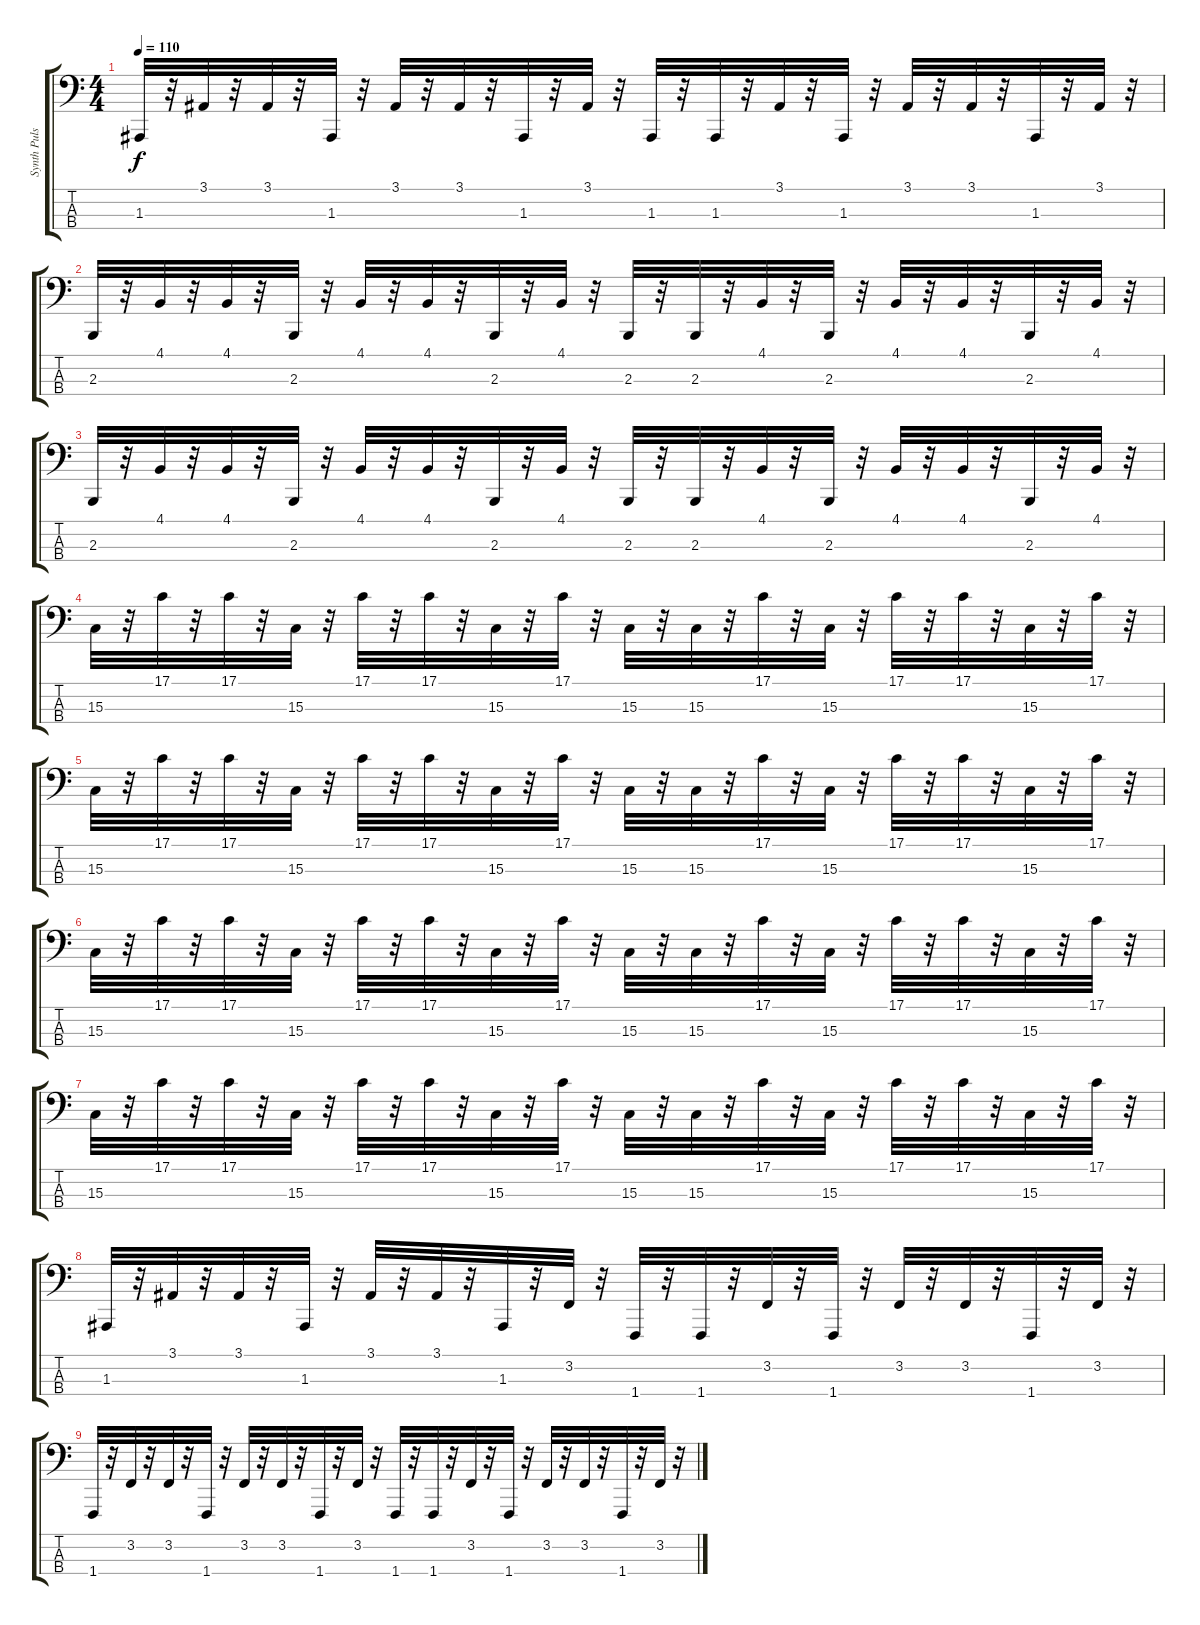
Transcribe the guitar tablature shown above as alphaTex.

\track ("Synth Puls" "Synth Puls") {instrument lead8bassandlead}
\staff {score tabs}
\tuning (G2 D2 A1 E1) {hide}
\ts (4 4)
\tempo 110
\clef f4
\ks c
1.3.32{dy f} r.32 3.1.32 r.32 3.1.32 r.32 1.3.32 r.32 3.1.32 r.32 3.1.32 r.32 1.3.32 r.32 3.1.32 r.32 1.3.32 r.32 1.3.32 r.32 3.1.32 r.32 1.3.32 r.32 3.1.32 r.32 3.1.32 r.32 1.3.32 r.32 3.1.32 r.32 |
2.3.32 r.32 4.1.32 r.32 4.1.32 r.32 2.3.32 r.32 4.1.32 r.32 4.1.32 r.32 2.3.32 r.32 4.1.32 r.32 2.3.32 r.32 2.3.32 r.32 4.1.32 r.32 2.3.32 r.32 4.1.32 r.32 4.1.32 r.32 2.3.32 r.32 4.1.32 r.32 |
2.3.32 r.32 4.1.32 r.32 4.1.32 r.32 2.3.32 r.32 4.1.32 r.32 4.1.32 r.32 2.3.32 r.32 4.1.32 r.32 2.3.32 r.32 2.3.32 r.32 4.1.32 r.32 2.3.32 r.32 4.1.32 r.32 4.1.32 r.32 2.3.32 r.32 4.1.32 r.32 |
15.3.32 r.32 17.1.32 r.32 17.1.32 r.32 15.3.32 r.32 17.1.32 r.32 17.1.32 r.32 15.3.32 r.32 17.1.32 r.32 15.3.32 r.32 15.3.32 r.32 17.1.32 r.32 15.3.32 r.32 17.1.32 r.32 17.1.32 r.32 15.3.32 r.32 17.1.32 r.32 |
15.3.32 r.32 17.1.32 r.32 17.1.32 r.32 15.3.32 r.32 17.1.32 r.32 17.1.32 r.32 15.3.32 r.32 17.1.32 r.32 15.3.32 r.32 15.3.32 r.32 17.1.32 r.32 15.3.32 r.32 17.1.32 r.32 17.1.32 r.32 15.3.32 r.32 17.1.32 r.32 |
15.3.32 r.32 17.1.32 r.32 17.1.32 r.32 15.3.32 r.32 17.1.32 r.32 17.1.32 r.32 15.3.32 r.32 17.1.32 r.32 15.3.32 r.32 15.3.32 r.32 17.1.32 r.32 15.3.32 r.32 17.1.32 r.32 17.1.32 r.32 15.3.32 r.32 17.1.32 r.32 |
15.3.32 r.32 17.1.32 r.32 17.1.32 r.32 15.3.32 r.32 17.1.32 r.32 17.1.32 r.32 15.3.32 r.32 17.1.32 r.32 15.3.32 r.32 15.3.32 r.32 17.1.32 r.32 15.3.32 r.32 17.1.32 r.32 17.1.32 r.32 15.3.32 r.32 17.1.32 r.32 |
1.3.32 r.32 3.1.32 r.32 3.1.32 r.32 1.3.32 r.32 3.1.32 r.32 3.1.32 r.32 1.3.32 r.32 3.2.32 r.32 1.4.32 r.32 1.4.32 r.32 3.2.32 r.32 1.4.32 r.32 3.2.32 r.32 3.2.32 r.32 1.4.32 r.32 3.2.32 r.32 |
1.4.32 r.32 3.2.32 r.32 3.2.32 r.32 1.4.32 r.32 3.2.32 r.32 3.2.32 r.32 1.4.32 r.32 3.2.32 r.32 1.4.32 r.32 1.4.32 r.32 3.2.32 r.32 1.4.32 r.32 3.2.32 r.32 3.2.32 r.32 1.4.32 r.32 3.2.32 r.32
